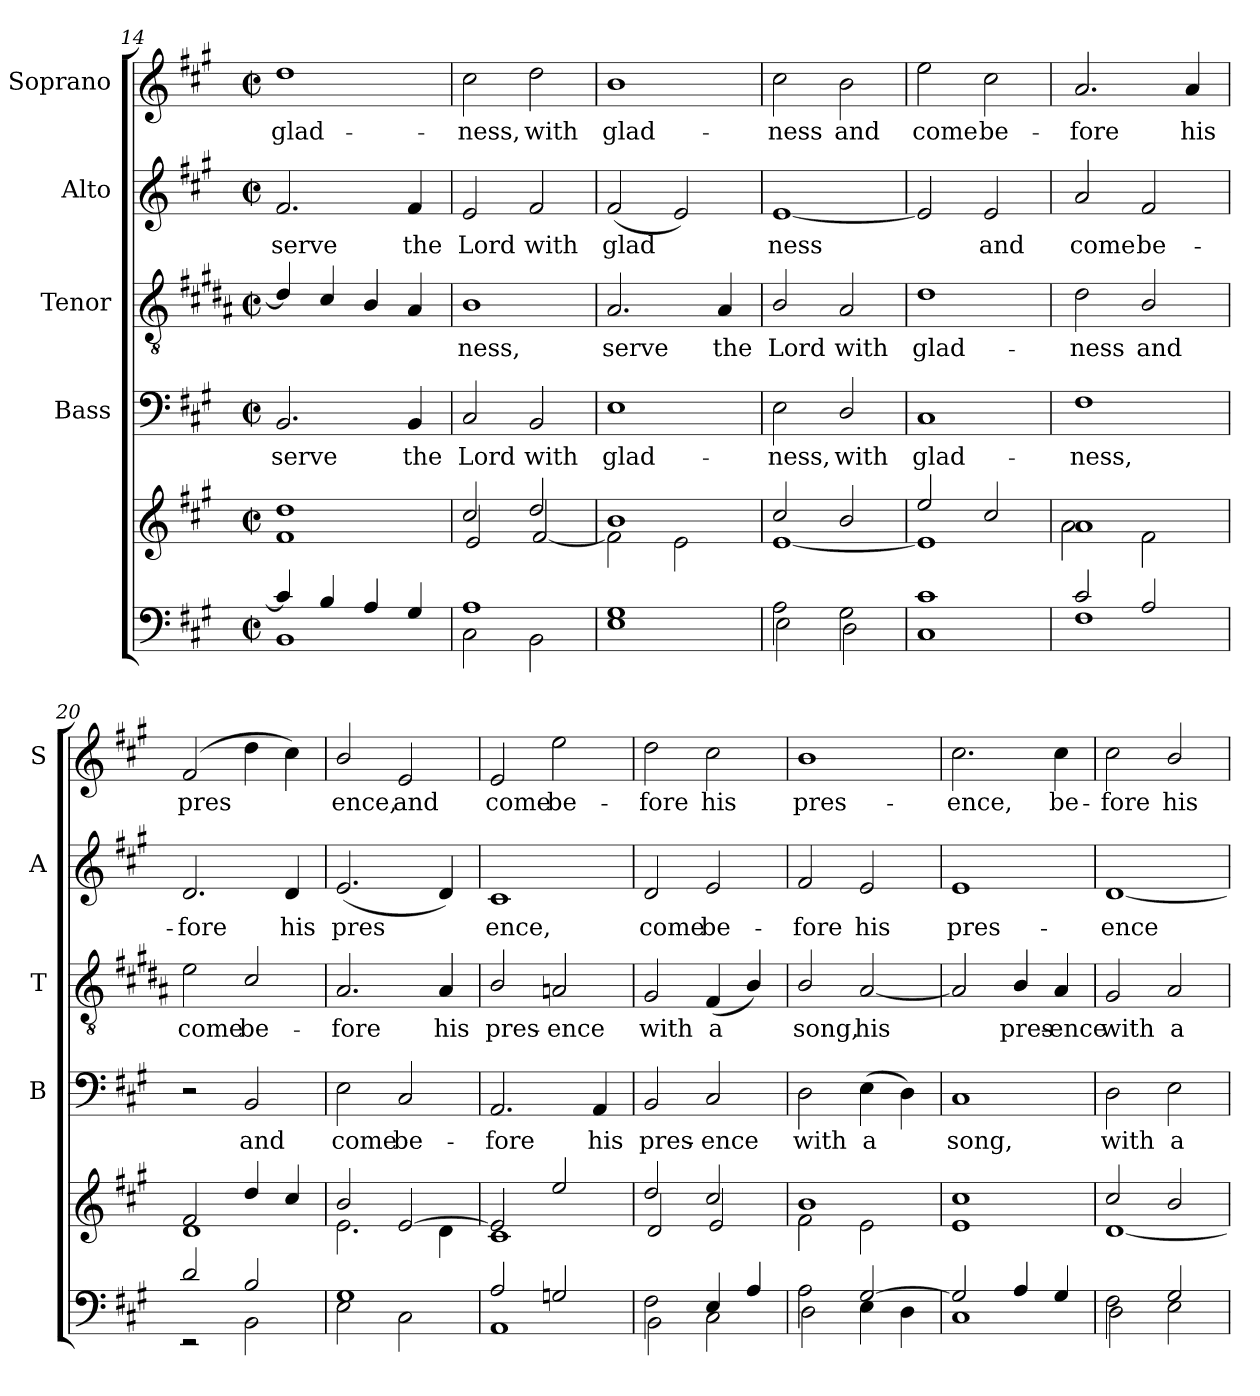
**kern	**kern	**kern	**text	**kern	**text	**kern	**text	**kern	**text
*part6	*part5	*part4	*part4	*part3	*part3	*part2	*part2	*part1	*part1
*staff6	*staff5	*staff4	*staff4	*staff3	*staff3	*staff2	*staff2	*staff1	*staff1
*	*	*I"Bass	*	*I"Tenor	*	*I"Alto	*	*I"Soprano	*
*	*	*I'B	*	*I'T	*	*I'A	*	*I'S	*
*clefF4	*clefG2	*clefF4	*	*clefGv2	*	*clefG2	*	*clefG2	*
*	*	*	*	*ITrd1c2	*	*	*	*	*
*k[f#c#g#]	*k[f#c#g#]	*k[f#c#g#]	*	*k[f#c#g#]	*	*k[f#c#g#]	*	*k[f#c#g#]	*
*A:	*A:	*A:	*	*A:	*	*A:	*	*A:	*
*M2/2	*M2/2	*M2/2	*	*M2/2	*	*M2/2	*	*M2/2	*
*met(c|)	*met(c|)	*met(c|)	*	*met(c|)	*	*met(c|)	*	*met(c|)	*
=14	=14	=14	=14	=14	=14	=14	=14	=14	=14
*^	*^	*	*	*	*	*	*	*	*
!	!	!	!	!	!LO:LY:b	!	!	!	!LO:LY:b	!	!LO:LY:b
4c#/]	1BB	1dd	1f#	2.BB/	serve	4c#/]	.	2.f#/	serve	1dd	glad-
4B/	.	.	.	.	.	4B/	.	.	.	.	.
4A/	.	.	.	.	.	4A/	.	.	.	.	.
!	!	!	!	!	!LO:LY:b	!	!	!	!LO:LY:b	!	!
4G#/	.	.	.	4BB/	the	4G#/	.	4f#/	the	.	.
=15	=15	=15	=15	=15	=15	=15	=15	=15	=15	=15	=15
!	!	!	!	!	!LO:LY:b	!	!LO:LY:b	!	!LO:LY:b	!	!LO:LY:b
1A	2C#\	2cc#/	2e/	2C#/	Lord	1A	ness,	2e/	Lord	2cc#\	-ness,
!	!	!	!	!	!LO:LY:b	!	!	!	!LO:LY:b	!	!LO:LY:b
.	2BB\	2dd/	[>2f#/	2BB/	with	.	.	2f#/	with	2dd\	with
=16	=16	=16	=16	=16	=16	=16	=16	=16	=16	=16	=16
!	!	!	!	!	!LO:LY:b	!	!LO:LY:b	!	!LO:LY:b	!	!LO:LY:b
1G#	1E	1b	2f#\]	1E	glad-	2.G#/	serve	(<2f#/	glad­	1b	glad-
.	.	.	2e\	.	.	.	.	2e/)	.	.	.
!	!	!	!	!	!	!	!LO:LY:b	!	!	!	!
.	.	.	.	.	.	4G#/	the	.	.	.	.
=17	=17	=17	=17	=17	=17	=17	=17	=17	=17	=17	=17
!	!	!	!	!	!LO:LY:b	!	!LO:LY:b	!	!LO:LY:b	!	!LO:LY:b
2A\	2E\	2cc#/	[<1e	2E\	-ness,	2A/	Lord	[1e	ness	2cc#\	-ness
!	!	!	!	!	!LO:LY:b	!	!LO:LY:b	!	!	!	!LO:LY:b
2G#\	2D\	2b/	.	2D/	with	2G#/	with	.	.	2b\	and
=18	=18	=18	=18	=18	=18	=18	=18	=18	=18	=18	=18
!	!	!	!	!	!LO:LY:b	!	!LO:LY:b	!	!	!	!LO:LY:b
1c#	1C#	2ee/	1e]	1C#	glad-	1c#	glad-	2e/]	.	2ee\	come
!	!	!	!	!	!	!	!	!	!LO:LY:b	!	!LO:LY:b
.	.	2cc#/	.	.	.	.	.	2e/	and	2cc#\	be-
!!LO:LB:g=z
=19	=19	=19	=19	=19	=19	=19	=19	=19	=19	=19	=19
!	!	!	!	!	!LO:LY:b	!	!LO:LY:b	!	!LO:LY:b	!	!LO:LY:b
2c#/	1F#	1a	2a\	1F#	-ness,	2c#\	-ness	2a/	come	2.a/	-fore
!	!	!	!	!	!	!	!LO:LY:b	!	!LO:LY:b	!	!
2A/	.	.	2f#\	.	.	2A/	and	2f#/	be-	.	.
!	!	!	!	!	!	!	!	!	!	!	!LO:LY:b
.	.	.	.	.	.	.	.	.	.	4a/	his
=20	=20	=20	=20	=20	=20	=20	=20	=20	=20	=20	=20
!	!	!	!	!	!	!	!LO:LY:b	!	!LO:LY:b	!	!LO:LY:b
2d/	2rEE	2f#/	1d	2r	.	2d\	come	2.d/	-fore	(>2f#/	pres­
!	!	!	!	!	!LO:LY:b	!	!LO:LY:b	!	!	!	!
2B/	2BB\	4dd/	.	2BB/	and	2B/	be-	.	.	4dd\	.
!	!	!	!	!	!	!	!	!	!LO:LY:b	!	!
.	.	4cc#/	.	.	.	.	.	4d/	his	4cc#\)	.
=21	=21	=21	=21	=21	=21	=21	=21	=21	=21	=21	=21
!	!	!	!	!	!LO:LY:b	!	!LO:LY:b	!	!LO:LY:b	!	!LO:LY:b
1G#	2E\	2b/	2.e\	2E\	come	2.G#/	-fore	(<2.e/	pres­	2b/	ence,
!	!	!	!	!	!LO:LY:b	!	!	!	!	!	!LO:LY:b
.	2C#\	[>2e/	.	2C#/	be-	.	.	.	.	2e/	and
!	!	!	!	!	!	!	!LO:LY:b	!	!	!	!
.	.	.	4d\	.	.	4G#/	his	4d/)	.	.	.
=22	=22	=22	=22	=22	=22	=22	=22	=22	=22	=22	=22
!	!	!	!	!	!LO:LY:b	!	!LO:LY:b	!	!LO:LY:b	!	!LO:LY:b
2A/	1AA	2e/]	1c#	2.AA/	-fore	2A/	pres-	1c#	ence,	2e/	come
!	!	!	!	!	!	!	!LO:LY:b	!	!	!	!LO:LY:b
2Gn/	.	2ee/	.	.	.	2Gn/	-ence	.	.	2ee\	be-
!	!	!	!	!	!LO:LY:b	!	!	!	!	!	!
.	.	.	.	4AA/	his	.	.	.	.	.	.
=23	=23	=23	=23	=23	=23	=23	=23	=23	=23	=23	=23
!	!	!	!	!	!LO:LY:b	!	!LO:LY:b	!	!LO:LY:b	!	!LO:LY:b
2F#\	2BB\	2dd/	2d/	2BB/	pres-	2F#/	with	2d/	come	2dd\	-fore
!	!	!	!	!	!LO:LY:b	!	!LO:LY:b	!	!LO:LY:b	!	!LO:LY:b
4E/	2C#\	2cc#/	2e/	2C#/	-ence	(<4E/	a	2e/	be-	2cc#\	his
4A/	.	.	.	.	.	4A/)	.	.	.	.	.
=24	=24	=24	=24	=24	=24	=24	=24	=24	=24	=24	=24
!	!	!	!	!	!LO:LY:b	!	!LO:LY:b	!	!LO:LY:b	!	!LO:LY:b
2A\	2D\	1b	2f#\	2D\	with	2A/	song,	2f#/	-fore	1b	pres-
!	!	!	!	!	!LO:LY:b	!	!LO:LY:b	!	!LO:LY:b	!	!
[>2G#i/	4E\	.	2e\	(>4E\	a	[2G#i/	his	2e/	his	.	.
.	4D\	.	.	4D\)	.	.	.	.	.	.	.
=25	=25	=25	=25	=25	=25	=25	=25	=25	=25	=25	=25
!	!	!	!	!	!LO:LY:b	!	!	!	!LO:LY:b	!	!LO:LY:b
2G#/]	1C#	1cc#	1e	1C#	song,	2G#/]	.	1e	pres-	2.cc#\	-ence,
!	!	!	!	!	!	!	!LO:LY:b	!	!	!	!
4A/	.	.	.	.	.	4A/	pres-	.	.	.	.
!	!	!	!	!	!	!	!LO:LY:b	!	!	!	!LO:LY:b
4G#/	.	.	.	.	.	4G#/	-ence	.	.	4cc#\	be-
=26	=26	=26	=26	=26	=26	=26	=26	=26	=26	=26	=26
!	!	!	!	!	!LO:LY:b	!	!LO:LY:b	!	!LO:LY:b	!	!LO:LY:b
2F#\	2D\	2cc#/	[<1d	2D\	with	2F#/	with	[1d	-ence	2cc#\	-fore
!	!	!	!	!	!LO:LY:b	!	!LO:LY:b	!	!	!	!LO:LY:b
2G#/	2E\	2b/	.	2E\	a	2G#/	a	.	.	2b/	his
*v	*v	*	*	*	*	*	*	*	*	*	*
*	*v	*v	*	*	*	*	*	*	*	*
=	=	=	=	=	=	=	=	=	=
*-	*-	*-	*-	*-	*-	*-	*-	*-	*-
